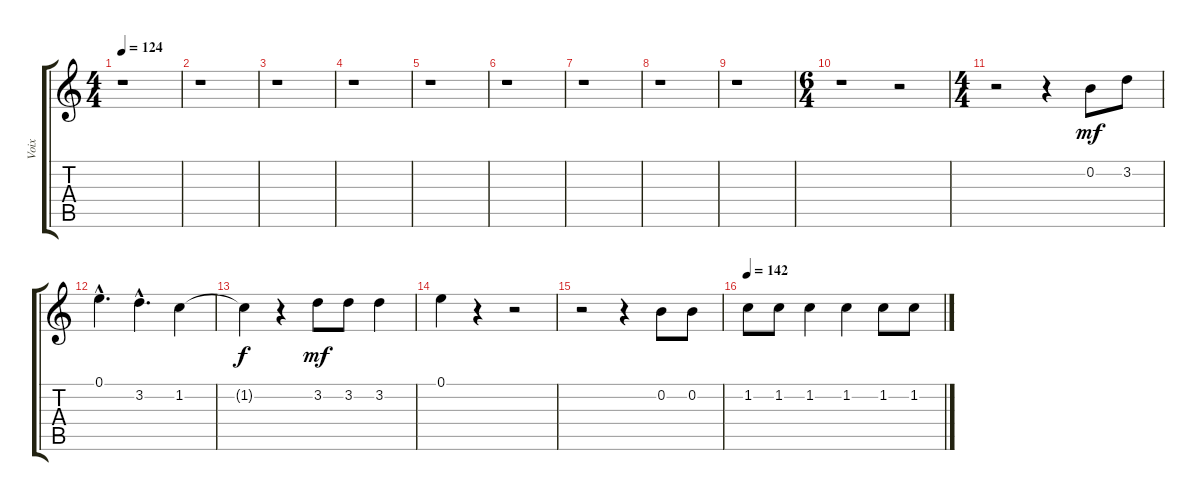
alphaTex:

\track ("Voix" "Voix") {instrument accordion}
\staff {score tabs}
\tuning (E5 B4 G4 D4 A3 E3) {hide}
\ts (4 4)
\tempo 124
\clef g2
\ks c
r.1{dy mf} |
r.1 |
r.1 |
r.1 |
r.1 |
r.1 |
r.1 |
r.1 |
r.1 |
\ts (6 4)
r.1 r.2 |
\ts (4 4)
r.2 r.4 0.2.8 3.2.8 |
0.1{hac}.4{d} 3.2{hac}.4{d} 1.2.4 |
1.2{t}.4{dy f} r.4 3.2.8{dy mf} 3.2.8 3.2.4 |
0.1.4 r.4 r.2 |
r.2 r.4 0.2.8 0.2.8 |
\tempo 142
1.2.8 1.2.8 1.2.4 1.2.4 1.2.8 1.2.8
